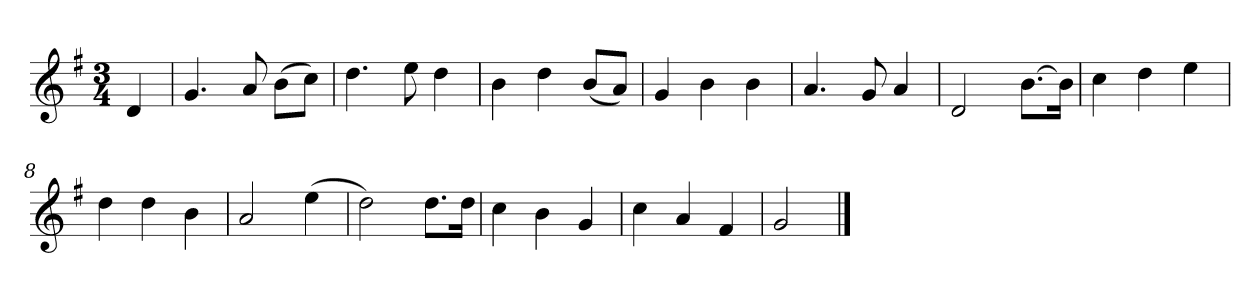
**kern
*part1
*staff1
*k[f#]
*M3/4
*MM120
=
4d
=1
4.g
8a
(8bL
8ccJ)
=2
4.dd
8ee
4dd
=3h
4b
4dd
(8bL
8aJ)
=4
4g
4b
4b
=5
4.a
8g
4a
=6h
2d
[8.bL
16bJk]
=7
4cc
4dd
4ee
=8h
4dd
4dd
4b
=9
2a
(4ee
=10h
2dd)
8.ddL
16ddJk
=11
4cc
4b
4g
=12h
4cc
4a
4f#
=13
2g
==
*-
